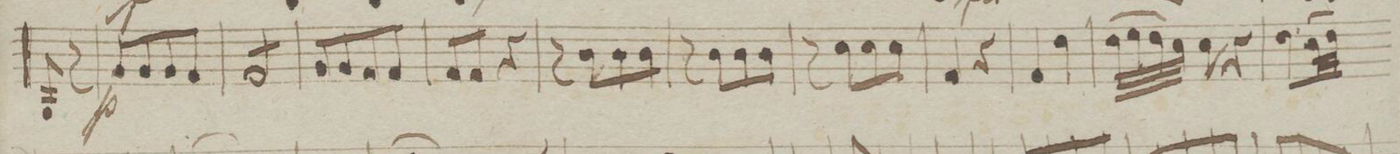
**kern	**dynam
*I"Violin 2do	*
*clefG2	*
*k[b-e-a-]	*
*M2/4	*
8G/	.
8r	.
=38	=38
8g/L	p
8g/	.
8g/	.
8f/J	.
=39	=39
*tremolo	*
8f/L	.
8f/	.
8f/	.
8f/J	.
*Xtremolo	*
=40	=40
8g/L	.
8g/	.
8f/	.
8f/J	.
=41	=41
8f/L	.
8f/J	.
4r	.
=42	=42
8r	.
8b-\L	.
8b-\	.
8b-\J	.
=43	=43
8r	.
8b-\L	.
8b-\	.
8b-\J	.
=44	=44
8r	.
8cc\L	.
8cc\	.
8cc\J	.
=45	=45
4f/	.
4r	.
=46	=46
4f/	.
4dd\	.
=47	=47
(32dd\LLL	.
32ee-\	.
32dd\	.
32cc\JJJ)	.
8cc\	.
4r	.
=48	=48
8.dd\L	.
(32cc\LL	.
32dd\JJJ)	.
*-	*-
